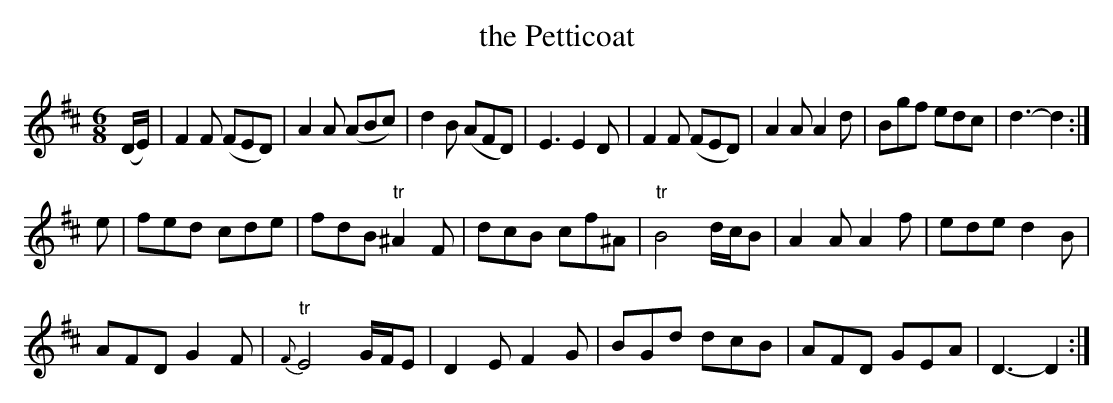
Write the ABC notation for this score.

X:1
T:the Petticoat
M:6/8
K:D major
(D/E/)|\
F2F (FED)| A2A (ABc)| d2B (AFD)| E3 E2D| \
F2F (FED)| A2A A2d| Bgf edc| d3-d2:|
e|\
fed cde| fdB "tr"^A2F| dcB cf^A| "tr"B4 d/c/B|\
A2A A2f| ede d2B|
AFD G2F| "tr"{F}E4 G/F/E|\
D2E F2G| BGd dcB| AFD GEA| D3-D2 :|
